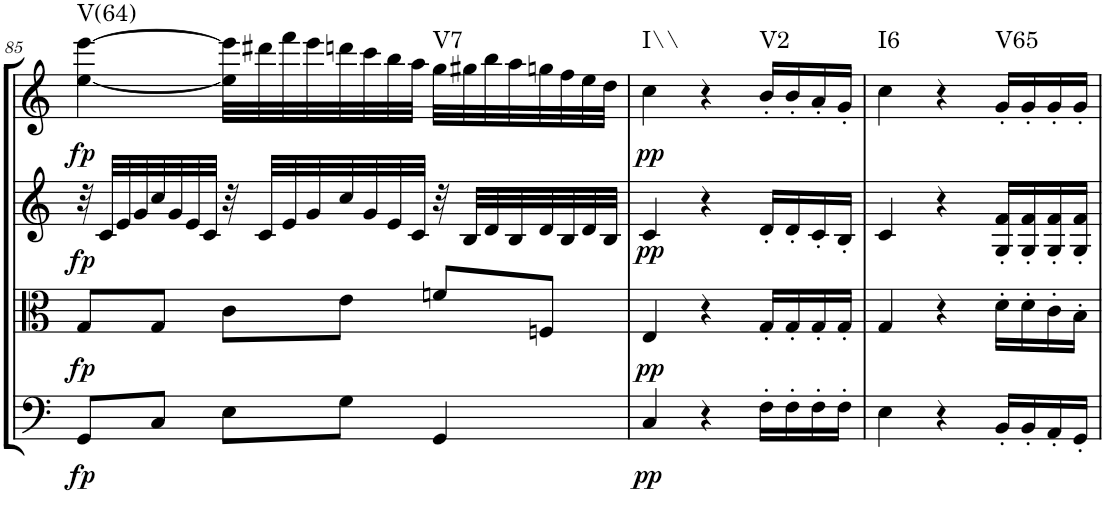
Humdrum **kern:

**kern	**dynam	**kern	**dynam	**kern	**dynam	**kern	**dynam	**harte
*part4	*part4	*part3	*part3	*part2	*part2	*part1	*part1	*part1
*staff4	*staff4	*staff3	*staff3	*staff2	*staff2	*staff1	*staff1	*
*I"Cello	*	*I"Viola	*	*I"2nd Violin	*	*I"1st Violin	*	*
*	*	*I'Vla	*	*I'Vln	*	*I'Vln	*	*
!!LO:PB:g=z
*clefG2	*	*clefC3	*	*clefG2	*	*clefG2	*	*
*k[]	*	*k[]	*	*k[]	*	*k[]	*	*
*C:	*	*C:	*	*C:	*	*C:	*	*
*M3/4	*	*M3/4	*	*M3/4	*	*M3/4	*	*
=85	=85	=85	=85	=85	=85	=85	=85	=85
!	!LO:DY:b	!	!LO:DY:b	!	!LO:DY:b	!	!LO:DY:b	!LO:H:kt=V(64)
8GG/L	fp	8G/L	fp	32r	fp	[4ee\ [4eee\	fp	N
.	.	.	.	32c/LLL	.	.	.	.
.	.	.	.	32e/	.	.	.	.
.	.	.	.	32g/	.	.	.	.
8C/J	.	8G/J	.	32cc/	.	.	.	.
.	.	.	.	32g/	.	.	.	.
.	.	.	.	32e/	.	.	.	.
.	.	.	.	32c/JJJ	.	.	.	.
8E\L	.	8c\L	.	32r	.	32ee\] 32eee\]LLL	.	.
.	.	.	.	32c/LLL	.	32ddd#X\	.	.
.	.	.	.	32e/	.	32fff\	.	.
.	.	.	.	32g/	.	32eee\	.	.
8G\J	.	8e\J	.	32cc/	.	32dddn\	.	.
.	.	.	.	32g/	.	32ccc\	.	.
.	.	.	.	32e/	.	32bb\	.	.
.	.	.	.	32c/JJJ	.	32aa\JJJ	.	.
!	!	!	!	!	!	!	!	!LO:H:kt=V7
4GG/	.	8fn/L	.	32r	.	32gg\LLL	.	N
.	.	.	.	32B/LLL	.	32gg#X\	.	.
.	.	.	.	32d/	.	32bb\	.	.
.	.	.	.	32B/	.	32aa\	.	.
.	.	8Fn/J	.	32d/	.	32ggn\	.	.
.	.	.	.	32B/	.	32ff\	.	.
.	.	.	.	32d/	.	32ee\	.	.
.	.	.	.	32B/JJJ	.	32dd\JJJ	.	.
=86	=86	=86	=86	=86	=86	=86	=86	=86
!	!LO:DY:b	!	!LO:DY:b	!	!	!	!	!
!	!	!	!LO:DY:n=1:a	!	!	!	!LO:DY:b	!LO:H:kt=I\\
4C/	pp	4E/	pp pp	4c/	.	4cc\	pp	N
4r	.	4r	.	4r	.	4r	.	.
!	!	!	!	!	!	!	!	!LO:H:kt=V2
16F'\LL	.	16G'/LL	.	16d'/LL	.	16b'/LL	.	N
16F'\	.	16G'/	.	16d'/	.	16b'/	.	.
16F'\	.	16G'/	.	16c'/	.	16a'/	.	.
16F'\JJ	.	16G'/JJ	.	16B'/JJ	.	16g'/JJ	.	.
=87	=87	=87	=87	=87	=87	=87	=87	=87
!	!	!	!	!	!	!	!	!LO:H:kt=I6
4E\	.	4G/	.	4c/	.	4cc\	.	N
4r	.	4r	.	4r	.	4r	.	.
!	!	!	!	!	!	!	!	!LO:H:kt=V65
16BB'/LL	.	16d'\LL	.	16G/' 16f/'LL	.	16g'/LL	.	N
16BB'/	.	16d'\	.	16G/' 16f/'	.	16g'/	.	.
16AA'/	.	16c'\	.	16G/' 16f/'	.	16g'/	.	.
16GG'/JJ	.	16B'\JJ	.	16G/' 16f/'JJ	.	16g'/JJ	.	.
=	=	=	=	=	=	=	=	=
*-	*-	*-	*-	*-	*-	*-	*-	*-
